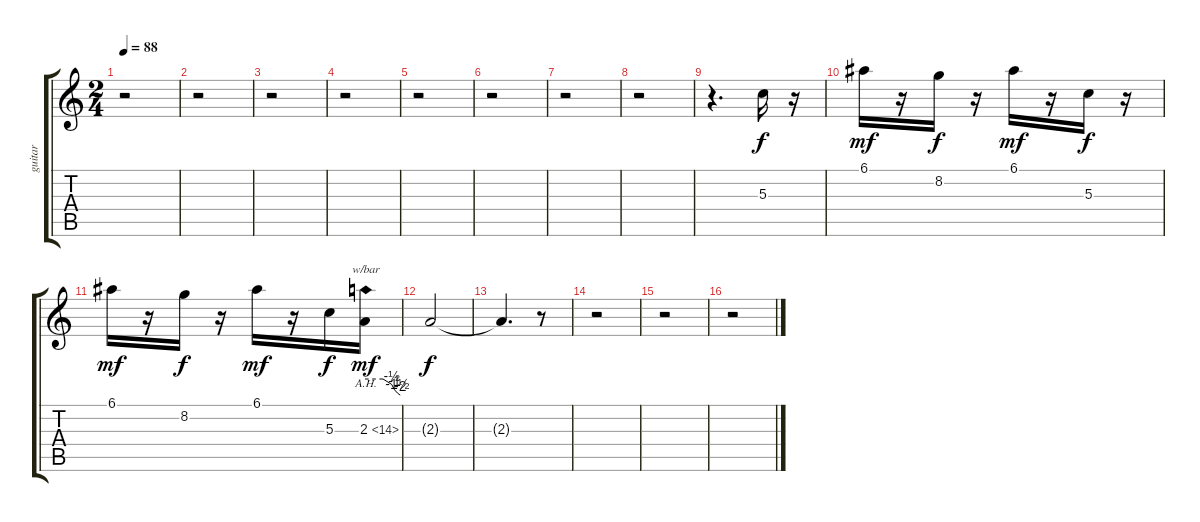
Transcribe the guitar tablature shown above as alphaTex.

\track ("guitar    solo   two" "guitar    ") {instrument overdrivenguitar}
\staff {score tabs}
\tuning (E4 B3 G3 D3 A2 E2) {hide}
\ts (2 4)
\tempo 88
\clef g2
\ks c
r.2{dy f} |
r.2 |
r.2 |
r.2 |
r.2 |
r.2 |
r.2 |
r.2 |
r.4{d} 5.3.16 r.16 |
6.1.16{dy mf} r.16 8.2.16{dy f} r.16 6.1.16{dy mf} r.16 5.3.16{dy f} r.16 |
6.1.16{dy mf} r.16 8.2.16{dy f} r.16 6.1.16{dy mf} r.16 5.3.16{dy f} 2.3{ah 12}.16{tbe (custom default 0 0 30 0 45 -2 50 -4 55 -6 60 -8) dy mf} |
2.3{t}.2{dy f} |
2.3{t}.4{d} r.8 |
r.2 |
r.2 |
r.2
